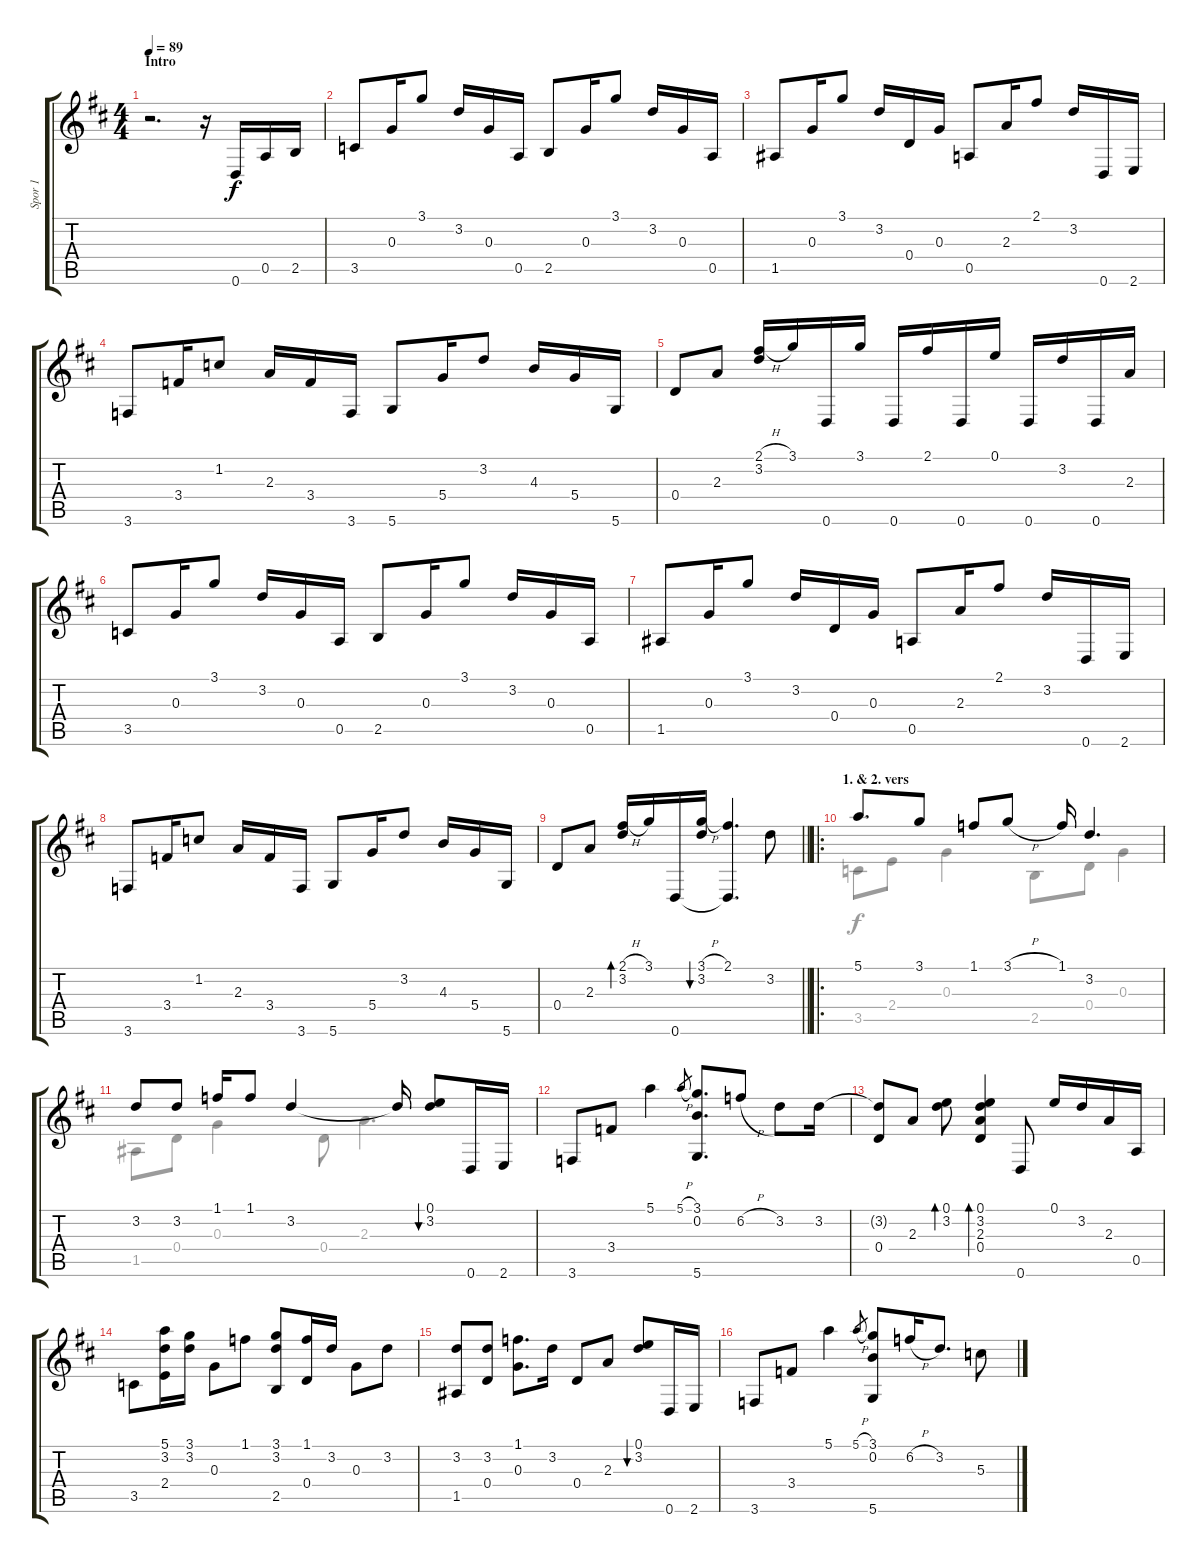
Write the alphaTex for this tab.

\track ("Spor 1" "Spor 1") {instrument acousticguitarsteel}
\staff {score tabs}
\tuning (E4 B3 G3 D3 A2 D2) {hide}
\voice
\ts (4 4)
\section ("" "Intro")
\tempo 89
\clef g2
\ks d
r.2{d dy f instrument acousticguitarsteel} r.16 0.6.16 0.5.16 2.5.16 |
3.5.8 0.3.16 3.1.8 3.2.16 0.3.16 0.5.16 2.5.8 0.3.16 3.1.8 3.2.16 0.3.16 0.5.16 |
1.5.8 0.3.16 3.1.8 3.2.16 0.4.16 0.3.16 0.5.8 2.3.16 2.1.8 3.2.16 0.6.16 2.6.16 |
3.6.8 3.4.16 1.2.8 2.3.16 3.4.16 3.6.16 5.6.8 5.4.16 3.2.8 4.3.16 5.4.16 5.6.16 |
0.4.8 2.3.8 (2.1{h} 3.2).16 3.1.16 0.6.16 3.1.16 0.6.16 2.1.16 0.6.16 0.1.16 0.6.16 3.2.16 0.6.16 2.3.16 |
3.5.8 0.3.16 3.1.8 3.2.16 0.3.16 0.5.16 2.5.8 0.3.16 3.1.8 3.2.16 0.3.16 0.5.16 |
1.5.8 0.3.16 3.1.8 3.2.16 0.4.16 0.3.16 0.5.8 2.3.16 2.1.8 3.2.16 0.6.16 2.6.16 |
3.6.8 3.4.16 1.2.8 2.3.16 3.4.16 3.6.16 5.6.8 5.4.16 3.2.8 4.3.16 5.4.16 5.6.16 |
\barLineRight lightlight
0.4.8 2.3.8 (2.1{h} 3.2).16{bd 60} 3.1.16 0.6.16 (3.1{h} 3.2).16{bu 60} (2.1 0.6{t}).4{d} 3.2.8 |
\ro
\section ("" "1. & 2. vers")
5.1.8{d} 3.1.8 1.1.8 3.1{h}.8 1.1.16 3.2.4{d} |
3.2.8 3.2.8 1.1.16 1.1.8 3.2.4 3.2{t}.16 (0.1 3.2).8{bu 60} 0.6.16 2.6.16 |
3.6.8 3.4.8 5.1.4 5.1{h}.8{gr} (3.1 0.2 5.6).8{d} 6.2{h}.8 3.2.8 3.2.16 |
(3.2{t} 0.4).8 2.3.8 (0.1 3.2).8{bd 60} (0.1 3.2 2.3 0.4).4{bd 60} 0.6.8 0.1.16 3.2.16 2.3.16 0.5.16 |
3.5.8 (5.1 3.2 2.4).16 (3.1 3.2).16 0.3.8 1.1.8 (3.1 3.2 2.5).8 (1.1 0.4).16 3.2.16 0.3.8 3.2.8 |
(3.2 1.5).8 (3.2 0.4).8 (1.1 0.3).8{d} 3.2.16 0.4.8 2.3.8 (0.1 3.2).8{bu 240} 0.6.16 2.6.16 |
3.6.8 3.4.8 5.1.4 5.1{h}.8{gr} (3.1 0.2 5.6).8 6.2{h}.16 3.2.8{d} 5.3.8
\voice
\clef g2
\ottava regular
\simile none
\ks d
|
|
|
|
|
|
|
|
\barLineRight lightlight
|
3.5.8 2.4.8 0.3.4 2.5.8 0.4.8 0.3.4 |
1.5.8 0.4.8 0.3.4 0.4.8 2.3.4{d} |
|
|
|
|
